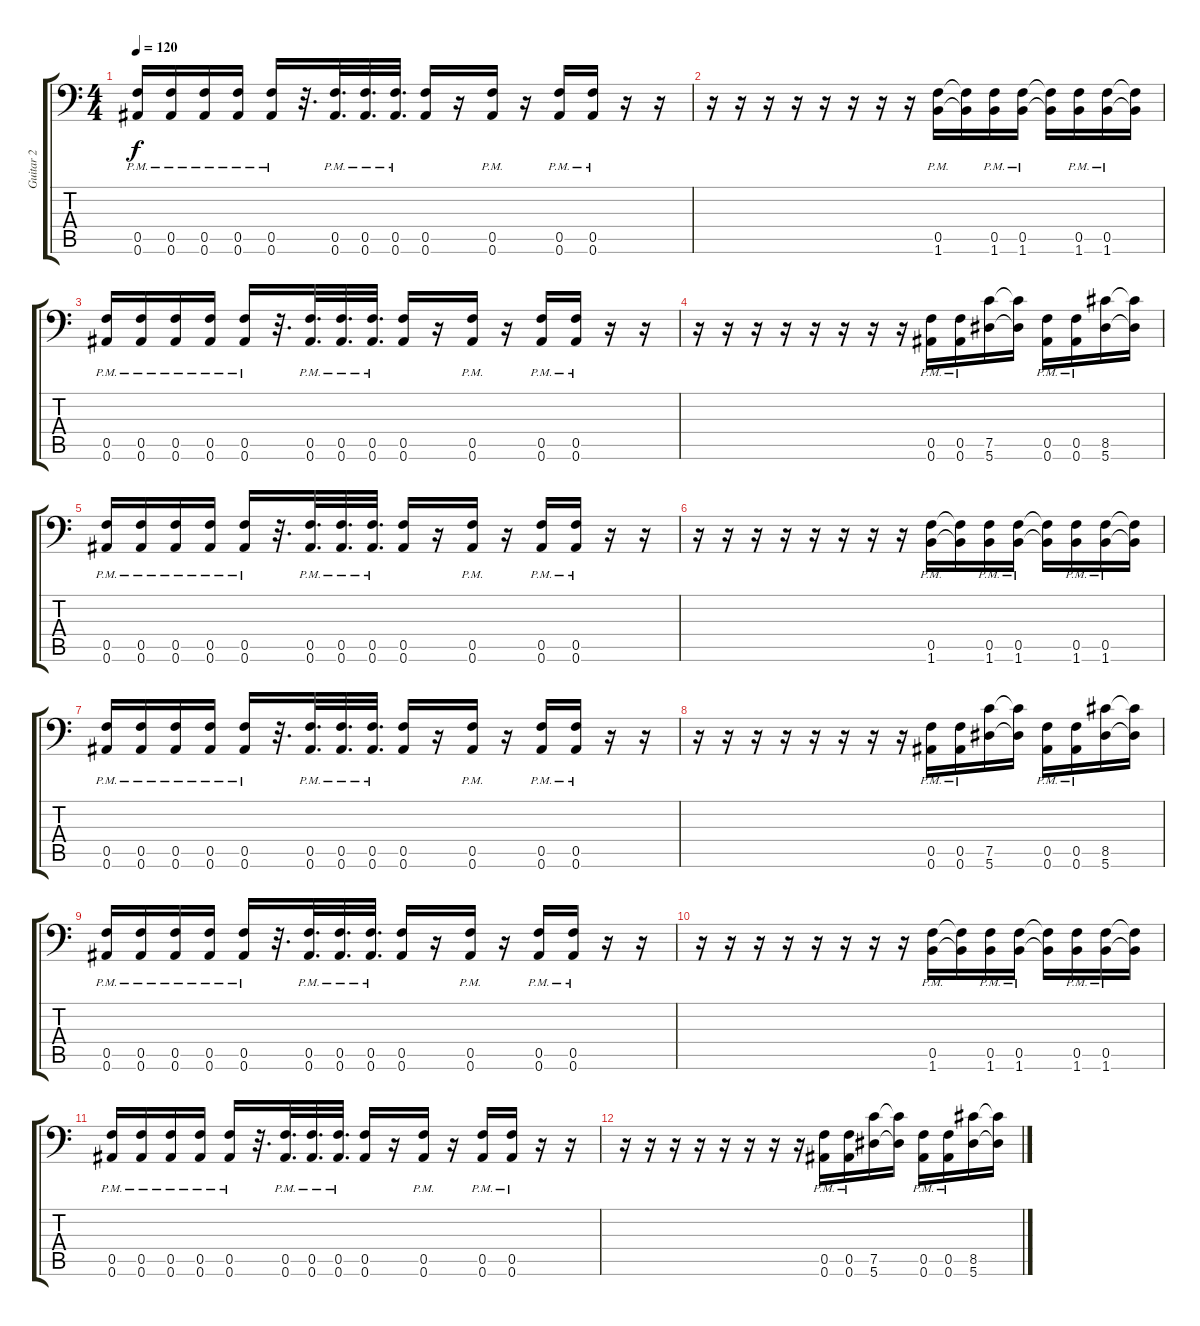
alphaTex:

\track ("Guitar 2" "Guitar 2") {instrument distortionguitar}
\staff {score tabs}
\tuning (C4 G3 Eb3 Bb2 F2 Bb1) {hide}
\ts (4 4)
\tempo 120
\clef f4
\ks c
(0.5{pm} 0.6{pm}).16{dy f} (0.5{pm} 0.6{pm}).16 (0.5{pm} 0.6{pm}).16 (0.5{pm} 0.6{pm}).16 (0.5{pm} 0.6{pm}).16 r.32{d} (0.5{pm} 0.6{pm}).32{d} (0.5{pm} 0.6{pm}).32{d} (0.5{pm} 0.6{pm}).32{d} (0.5 0.6).16 r.16 (0.5{pm} 0.6{pm}).16 r.16 (0.5{pm} 0.6{pm}).16 (0.5{pm} 0.6{pm}).16 r.16 r.16 |
r.16 r.16 r.16 r.16 r.16 r.16 r.16 r.16 (0.5{pm} 1.6{pm}).16 (0.5{t} 1.6{t}).16 (0.5{pm} 1.6{pm}).16 (0.5{pm} 1.6{pm}).16 (0.5{t} 1.6{t}).16 (0.5{pm} 1.6{pm}).16 (0.5{pm} 1.6{pm}).16 (0.5{t} 1.6{t}).16 |
(0.5{pm} 0.6{pm}).16 (0.5{pm} 0.6{pm}).16 (0.5{pm} 0.6{pm}).16 (0.5{pm} 0.6{pm}).16 (0.5{pm} 0.6{pm}).16 r.32{d} (0.5{pm} 0.6{pm}).32{d} (0.5{pm} 0.6{pm}).32{d} (0.5{pm} 0.6{pm}).32{d} (0.5 0.6).16 r.16 (0.5{pm} 0.6{pm}).16 r.16 (0.5{pm} 0.6{pm}).16 (0.5{pm} 0.6{pm}).16 r.16 r.16 |
r.16 r.16 r.16 r.16 r.16 r.16 r.16 r.16 (0.5 0.6{pm}).16 (0.5 0.6{pm}).16 (7.5 5.6).16 (7.5{t} 5.6{t}).16 (0.5 0.6{pm}).16 (0.5 0.6{pm}).16 (8.5 5.6).16 (8.5{t} 5.6{t}).16 |
(0.5{pm} 0.6{pm}).16 (0.5{pm} 0.6{pm}).16 (0.5{pm} 0.6{pm}).16 (0.5{pm} 0.6{pm}).16 (0.5{pm} 0.6{pm}).16 r.32{d} (0.5{pm} 0.6{pm}).32{d} (0.5{pm} 0.6{pm}).32{d} (0.5{pm} 0.6{pm}).32{d} (0.5 0.6).16 r.16 (0.5{pm} 0.6{pm}).16 r.16 (0.5{pm} 0.6{pm}).16 (0.5{pm} 0.6{pm}).16 r.16 r.16 |
r.16 r.16 r.16 r.16 r.16 r.16 r.16 r.16 (0.5{pm} 1.6{pm}).16 (0.5{t} 1.6{t}).16 (0.5{pm} 1.6{pm}).16 (0.5{pm} 1.6{pm}).16 (0.5{t} 1.6{t}).16 (0.5{pm} 1.6{pm}).16 (0.5{pm} 1.6{pm}).16 (0.5{t} 1.6{t}).16 |
(0.5{pm} 0.6{pm}).16 (0.5{pm} 0.6{pm}).16 (0.5{pm} 0.6{pm}).16 (0.5{pm} 0.6{pm}).16 (0.5{pm} 0.6{pm}).16 r.32{d} (0.5{pm} 0.6{pm}).32{d} (0.5{pm} 0.6{pm}).32{d} (0.5{pm} 0.6{pm}).32{d} (0.5 0.6).16 r.16 (0.5{pm} 0.6{pm}).16 r.16 (0.5{pm} 0.6{pm}).16 (0.5{pm} 0.6{pm}).16 r.16 r.16 |
r.16 r.16 r.16 r.16 r.16 r.16 r.16 r.16 (0.5 0.6{pm}).16 (0.5 0.6{pm}).16 (7.5 5.6).16 (7.5{t} 5.6{t}).16 (0.5 0.6{pm}).16 (0.5 0.6{pm}).16 (8.5 5.6).16 (8.5{t} 5.6{t}).16 |
(0.5{pm} 0.6{pm}).16 (0.5{pm} 0.6{pm}).16 (0.5{pm} 0.6{pm}).16 (0.5{pm} 0.6{pm}).16 (0.5{pm} 0.6{pm}).16 r.32{d} (0.5{pm} 0.6{pm}).32{d} (0.5{pm} 0.6{pm}).32{d} (0.5{pm} 0.6{pm}).32{d} (0.5 0.6).16 r.16 (0.5{pm} 0.6{pm}).16 r.16 (0.5{pm} 0.6{pm}).16 (0.5{pm} 0.6{pm}).16 r.16 r.16 |
r.16 r.16 r.16 r.16 r.16 r.16 r.16 r.16 (0.5{pm} 1.6{pm}).16 (0.5{t} 1.6{t}).16 (0.5{pm} 1.6{pm}).16 (0.5{pm} 1.6{pm}).16 (0.5{t} 1.6{t}).16 (0.5{pm} 1.6{pm}).16 (0.5{pm} 1.6{pm}).16 (0.5{t} 1.6{t}).16 |
(0.5{pm} 0.6{pm}).16 (0.5{pm} 0.6{pm}).16 (0.5{pm} 0.6{pm}).16 (0.5{pm} 0.6{pm}).16 (0.5{pm} 0.6{pm}).16 r.32{d} (0.5{pm} 0.6{pm}).32{d} (0.5{pm} 0.6{pm}).32{d} (0.5{pm} 0.6{pm}).32{d} (0.5 0.6).16 r.16 (0.5{pm} 0.6{pm}).16 r.16 (0.5{pm} 0.6{pm}).16 (0.5{pm} 0.6{pm}).16 r.16 r.16 |
r.16 r.16 r.16 r.16 r.16 r.16 r.16 r.16 (0.5 0.6{pm}).16 (0.5 0.6{pm}).16 (7.5 5.6).16 (7.5{t} 5.6{t}).16 (0.5 0.6{pm}).16 (0.5 0.6{pm}).16 (8.5 5.6).16 (8.5{t} 5.6{t}).16
